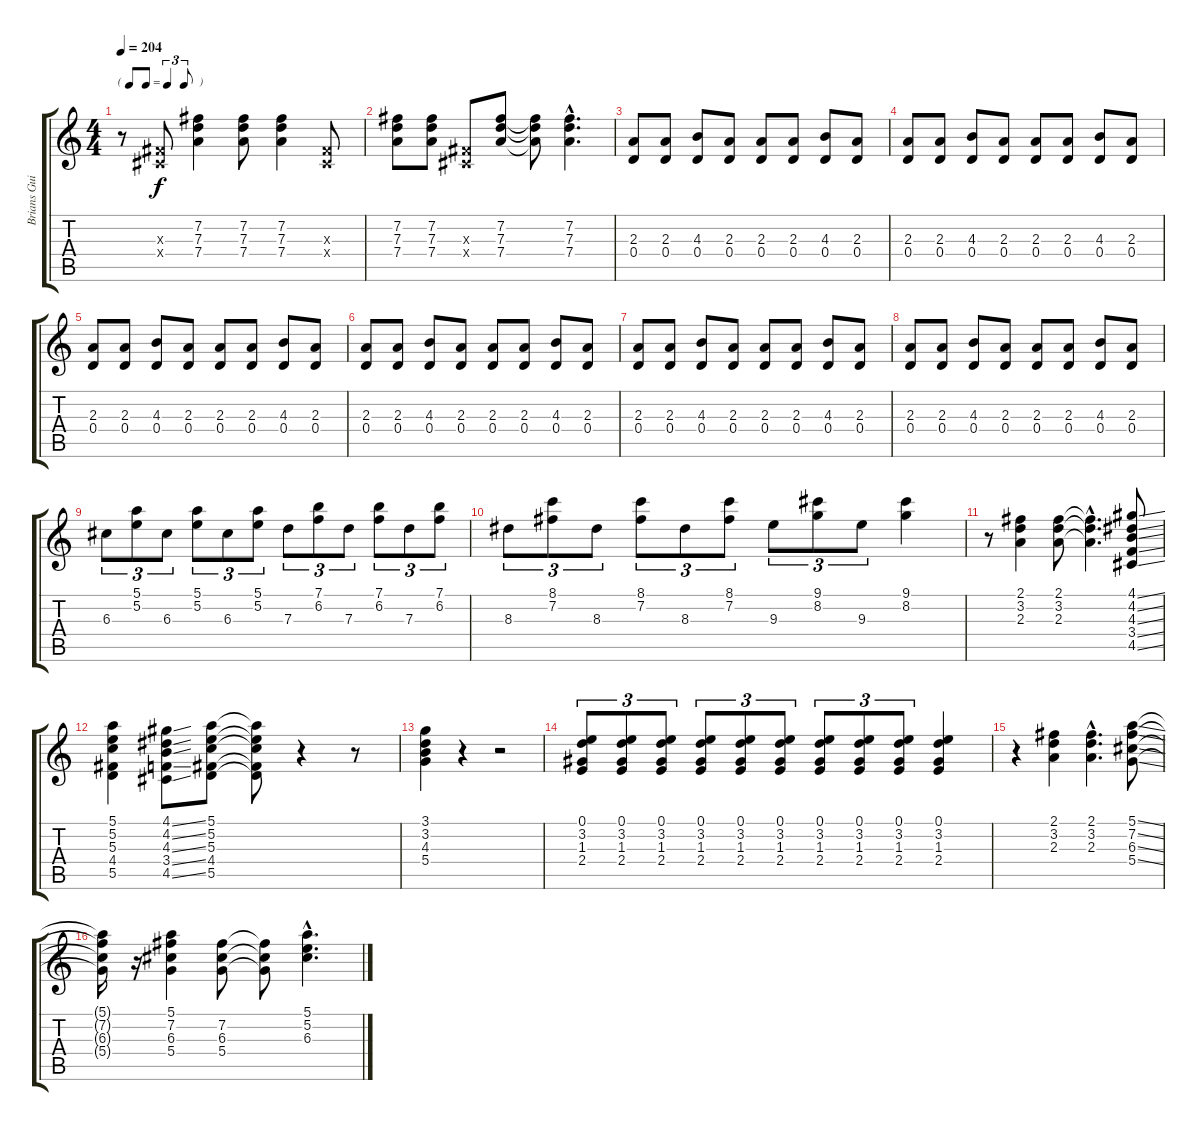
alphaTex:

\track ("Brians Guitar" "Brians Gui") {instrument overdrivenguitar}
\staff {score tabs}
\tuning (E4 B3 G3 D3 A2 E2) {hide}
\ts (4 4)
\tf triplet8th
\tempo 204
\clef g2
\ks c
r.8{dy f} (-1.3{x} -1.4{x}).8 (7.2 7.3 7.4).4 (7.2 7.3 7.4).8 (7.2 7.3 7.4).4 (-1.3{x} -1.4{x}).8 |
(7.2 7.3 7.4).8 (7.2 7.3 7.4).8 (-1.3{x} -1.4{x}).8 (7.2 7.3 7.4).8 (7.2{t} 7.3{t} 7.4{t}).8 (7.2{hac} 7.3{hac} 7.4{hac}).4{d} |
(2.3 0.4).8 (2.3 0.4).8 (4.3 0.4).8 (2.3 0.4).8 (2.3 0.4).8 (2.3 0.4).8 (4.3 0.4).8 (2.3 0.4).8 |
(2.3 0.4).8 (2.3 0.4).8 (4.3 0.4).8 (2.3 0.4).8 (2.3 0.4).8 (2.3 0.4).8 (4.3 0.4).8 (2.3 0.4).8 |
(2.3 0.4).8 (2.3 0.4).8 (4.3 0.4).8 (2.3 0.4).8 (2.3 0.4).8 (2.3 0.4).8 (4.3 0.4).8 (2.3 0.4).8 |
(2.3 0.4).8 (2.3 0.4).8 (4.3 0.4).8 (2.3 0.4).8 (2.3 0.4).8 (2.3 0.4).8 (4.3 0.4).8 (2.3 0.4).8 |
(2.3 0.4).8 (2.3 0.4).8 (4.3 0.4).8 (2.3 0.4).8 (2.3 0.4).8 (2.3 0.4).8 (4.3 0.4).8 (2.3 0.4).8 |
(2.3 0.4).8 (2.3 0.4).8 (4.3 0.4).8 (2.3 0.4).8 (2.3 0.4).8 (2.3 0.4).8 (4.3 0.4).8 (2.3 0.4).8 |
6.3.8{tu (3 2)} (5.1 5.2).8{tu (3 2)} 6.3.8{tu (3 2)} (5.1 5.2).8{tu (3 2)} 6.3.8{tu (3 2)} (5.1 5.2).8{tu (3 2)} 7.3.8{tu (3 2)} (7.1 6.2).8{tu (3 2)} 7.3.8{tu (3 2)} (7.1 6.2).8{tu (3 2)} 7.3.8{tu (3 2)} (7.1 6.2).8{tu (3 2)} |
8.3.8{tu (3 2)} (8.1 7.2).8{tu (3 2)} 8.3.8{tu (3 2)} (8.1 7.2).8{tu (3 2)} 8.3.8{tu (3 2)} (8.1 7.2).8{tu (3 2)} 9.3.8{tu (3 2)} (9.1 8.2).8{tu (3 2)} 9.3.8{tu (3 2)} (9.1 8.2).4 |
r.8 (2.1 3.2 2.3).4 (2.1 3.2 2.3).8 (2.1{hac t} 3.2{hac t} 2.3{hac t}).4{d} (4.1{ss} 4.2{ss} 4.3{ss} 3.4{ss} 4.5{ss}).8 |
(5.1 5.2 5.3 4.4 5.5).4 (4.1{ss} 4.2{ss} 4.3{ss} 3.4{ss} 4.5{ss}).8 (5.1 5.2 5.3 4.4 5.5).8 (5.1{t} 5.2{t} 5.3{t} 4.4{t} 5.5{t}).8 r.4 r.8 |
(3.1 3.2 4.3 5.4).4 r.4 r.2 |
(0.1 3.2 1.3 2.4).8{tu (3 2)} (0.1 3.2 1.3 2.4).8{tu (3 2)} (0.1 3.2 1.3 2.4).8{tu (3 2)} (0.1 3.2 1.3 2.4).8{tu (3 2)} (0.1 3.2 1.3 2.4).8{tu (3 2)} (0.1 3.2 1.3 2.4).8{tu (3 2)} (0.1 3.2 1.3 2.4).8{tu (3 2)} (0.1 3.2 1.3 2.4).8{tu (3 2)} (0.1 3.2 1.3 2.4).8{tu (3 2)} (0.1 3.2 1.3 2.4).4 |
r.4 (2.1 3.2 2.3).4 (2.1{hac} 3.2{hac} 2.3{hac}).4{d} (5.1{ss} 7.2{ss} 6.3{ss} 5.4{ss}).8 |
(5.1{t} 7.2{t} 6.3{t} 5.4{t}).16 r.16 (5.1 7.2 6.3 5.4).4 (7.2 6.3 5.4).8 (7.2{t} 6.3{t} 5.4{t}).8 (5.1{hac} 5.2{hac} 6.3{hac}).4{d}
